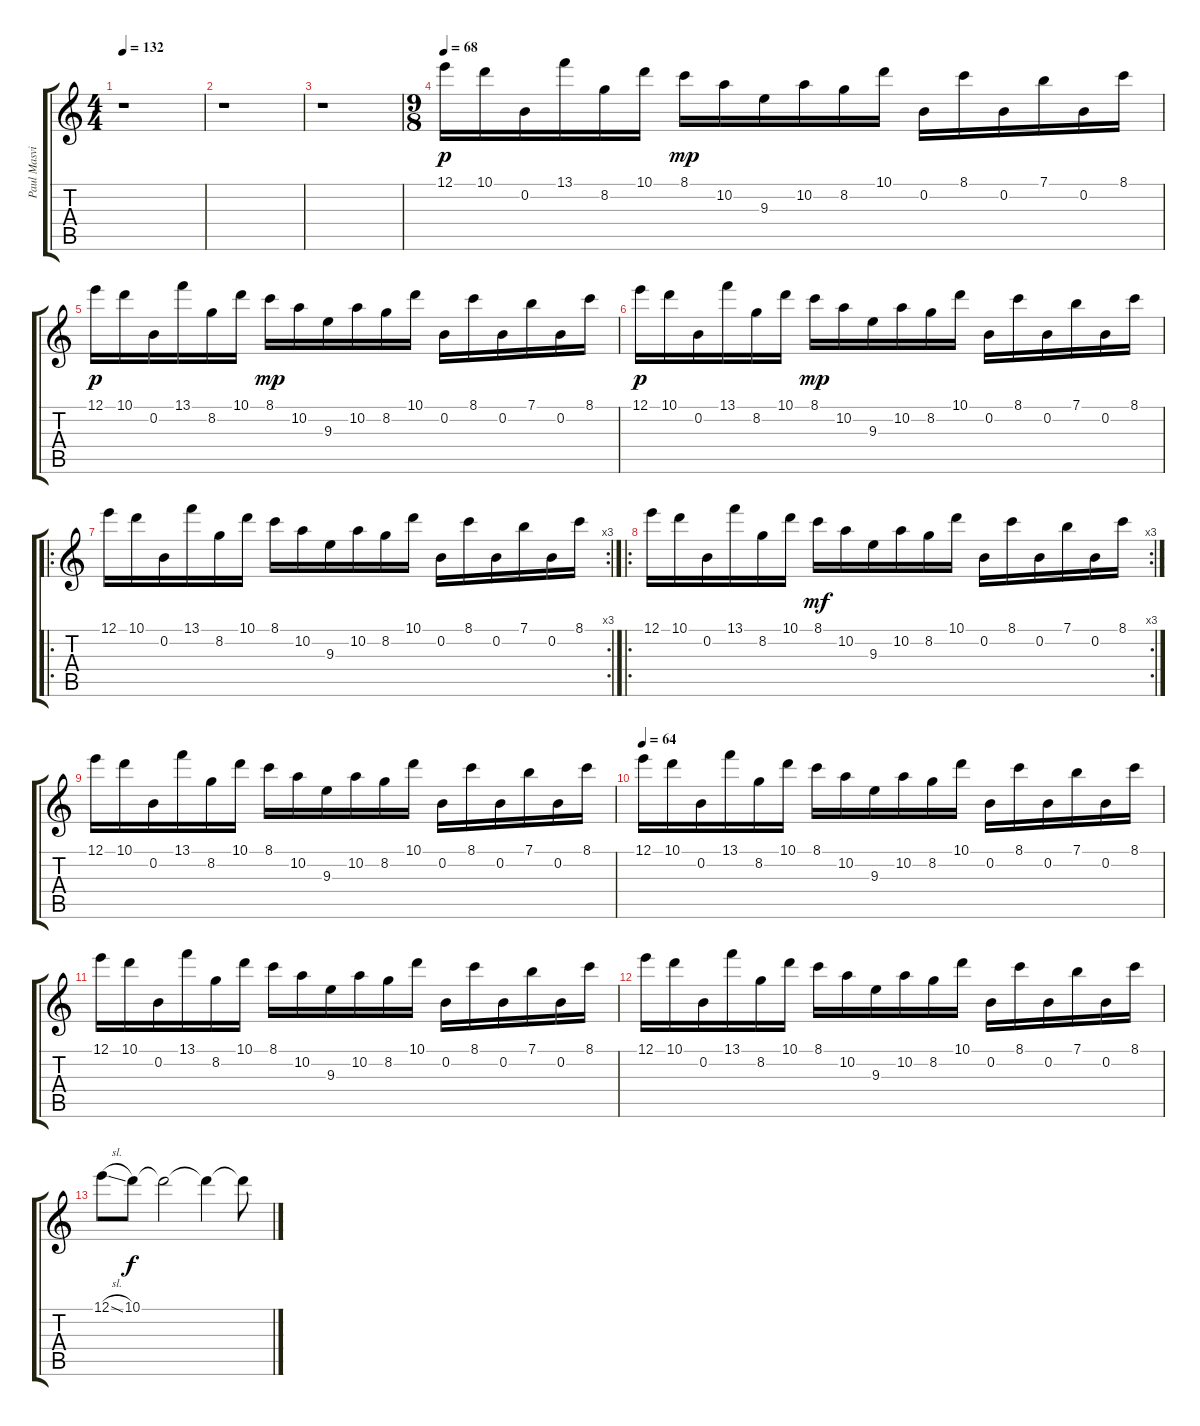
\track ("Paul Masvidal (clean)" "Paul Masvi") {instrument electricguitarclean}
\staff {score tabs}
\tuning (E4 B3 G3 D3 A2 E2) {hide}
\ts (4 4)
\tempo 132
\clef g2
\ks c
r.1{dy f} |
r.1 |
r.1 |
\ts (9 8)
\tempo 68
12.1.16{dy p} 10.1.16 0.2.16 13.1.16 8.2.16 10.1.16 8.1.16{dy mp} 10.2.16 9.3.16 10.2.16 8.2.16 10.1.16 0.2.16 8.1.16 0.2.16 7.1.16 0.2.16 8.1.16 |
12.1.16{dy p} 10.1.16 0.2.16 13.1.16 8.2.16 10.1.16 8.1.16{dy mp} 10.2.16 9.3.16 10.2.16 8.2.16 10.1.16 0.2.16 8.1.16 0.2.16 7.1.16 0.2.16 8.1.16 |
12.1.16{dy p} 10.1.16 0.2.16 13.1.16 8.2.16 10.1.16 8.1.16{dy mp} 10.2.16 9.3.16 10.2.16 8.2.16 10.1.16 0.2.16 8.1.16 0.2.16 7.1.16 0.2.16 8.1.16 |
\ro
\rc 3
12.1.16 10.1.16 0.2.16 13.1.16 8.2.16 10.1.16 8.1.16 10.2.16 9.3.16 10.2.16 8.2.16 10.1.16 0.2.16 8.1.16 0.2.16 7.1.16 0.2.16 8.1.16 |
\ro
\rc 3
12.1.16 10.1.16 0.2.16 13.1.16 8.2.16 10.1.16 8.1.16{dy mf} 10.2.16 9.3.16 10.2.16 8.2.16 10.1.16 0.2.16 8.1.16 0.2.16 7.1.16 0.2.16 8.1.16 |
12.1.16 10.1.16 0.2.16 13.1.16 8.2.16 10.1.16 8.1.16 10.2.16 9.3.16 10.2.16 8.2.16 10.1.16 0.2.16 8.1.16 0.2.16 7.1.16 0.2.16 8.1.16 |
\tempo 64
12.1.16{volume 3} 10.1.16 0.2.16 13.1.16 8.2.16 10.1.16 8.1.16 10.2.16 9.3.16 10.2.16 8.2.16 10.1.16 0.2.16 8.1.16 0.2.16 7.1.16 0.2.16 8.1.16 |
12.1.16 10.1.16 0.2.16 13.1.16 8.2.16 10.1.16 8.1.16 10.2.16 9.3.16 10.2.16 8.2.16 10.1.16 0.2.16 8.1.16 0.2.16 7.1.16 0.2.16 8.1.16 |
12.1.16 10.1.16 0.2.16 13.1.16 8.2.16 10.1.16 8.1.16 10.2.16 9.3.16 10.2.16 8.2.16 10.1.16 0.2.16 8.1.16 0.2.16 7.1.16 0.2.16 8.1.16 |
12.1{sl}.8 10.1.8{dy f} 10.1{t}.2 10.1{t}.4 10.1{t}.8
